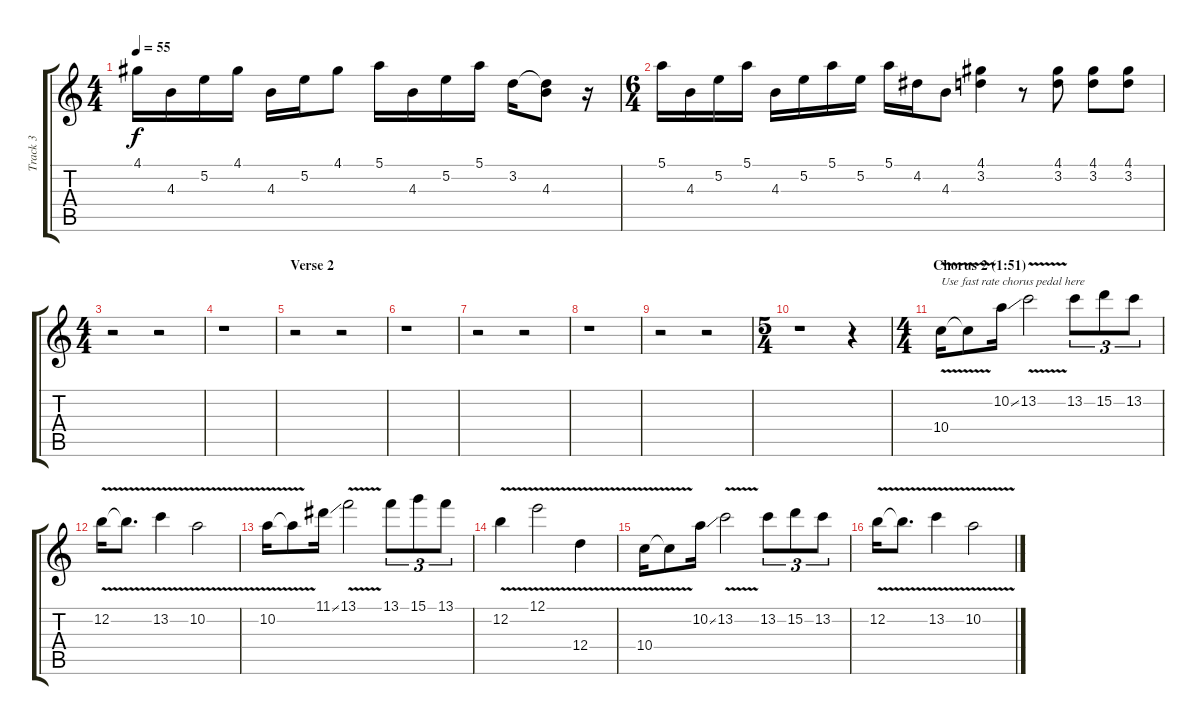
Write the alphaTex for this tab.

\track ("Track 3" "Track 3") {instrument overdrivenguitar}
\staff {score tabs}
\tuning (E4 B3 G3 D3 A2 E2) {hide}
\ts (4 4)
\tempo 55
\clef g2
\ks c
4.1.16{dy f} 4.3.16 5.2.16 4.1.16 4.3.16 5.2.16 4.1.8 5.1.16 4.3.16 5.2.16 5.1.16 3.2.16 (3.2{t} 4.3).8 r.16 |
\ts (6 4)
5.1.16 4.3.16 5.2.16 5.1.16 4.3.16 5.2.16 5.1.16 5.2.16 5.1.16 4.2.16 4.3.8 (4.1 3.2).4 r.8 (4.1 3.2).8 (4.1 3.2).8 (4.1 3.2).8 |
\ts (4 4)
r.2 r.2 |
r.1 |
\section ("" "Verse 2")
r.2 r.2 |
r.1 |
r.2 r.2 |
r.1 |
r.2 r.2 |
\ts (5 4)
r.1 r.4 |
\ts (4 4)
\section ("" "Chorus 2 (1:51)")
10.4{v}.16{txt "Use fast rate chorus pedal here"} 10.4{t}.8 10.2{ss}.16 13.2{v}.2 13.2.8{tu (3 2)} 15.2.8{tu (3 2)} 13.2.8{tu (3 2)} |
12.2{v}.16 12.2{t}.8{d} 13.2{v}.4 10.2{v}.2 |
10.2{v}.16 10.2{t}.8 11.1{ss}.16 13.1{v}.2 13.1.8{tu (3 2)} 15.1.8{tu (3 2)} 13.1.8{tu (3 2)} |
12.2{v}.4 12.1{v}.2 12.4{v}.4 |
10.4{v}.16 10.4{t}.8 10.2{ss}.16 13.2{v}.2 13.2.8{tu (3 2)} 15.2.8{tu (3 2)} 13.2.8{tu (3 2)} |
12.2{v}.16 12.2{t}.8{d} 13.2{v}.4 10.2{v}.2
